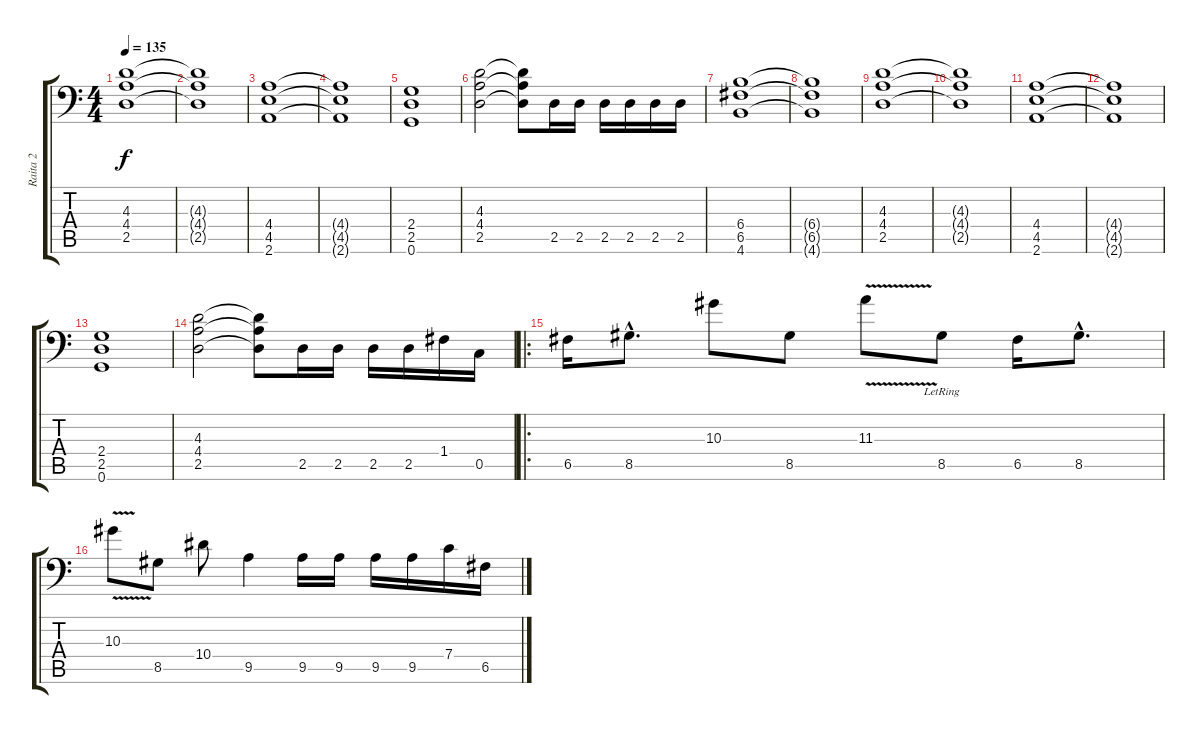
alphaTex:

\track ("Raita 2" "Raita 2") {instrument distortionguitar}
\staff {score tabs}
\tuning (G3 D3 Bb2 F2 C2 G1) {hide}
\ts (4 4)
\tempo 135
\clef f4
\ks c
(4.3 4.4 2.5).1{dy f} |
(4.3{t} 4.4{t} 2.5{t}).1 |
(4.4 4.5 2.6).1 |
(4.4{t} 4.5{t} 2.6{t}).1 |
(2.4 2.5 0.6).1 |
(4.3 4.4 2.5).2 (4.3{t} 4.4{t} 2.5{t}).8 2.5.16 2.5.16 2.5.16 2.5.16 2.5.16 2.5.16 |
(6.4 6.5 4.6).1 |
(6.4{t} 6.5{t} 4.6{t}).1 |
(4.3 4.4 2.5).1 |
(4.3{t} 4.4{t} 2.5{t}).1 |
(4.4 4.5 2.6).1 |
(4.4{t} 4.5{t} 2.6{t}).1 |
(2.4 2.5 0.6).1 |
(4.3 4.4 2.5).2 (4.3{t} 4.4{t} 2.5{t}).8 2.5.16 2.5.16 2.5.16 2.5.16 1.4.16 0.5.16 |
\ro
6.5.16 8.5{hac}.8{d} 10.3.8 8.5.8 11.3{v}.8 8.5{lr}.8 6.5.16 8.5{hac}.8{d} |
10.3{v}.8 8.5.8 10.4.8 9.5.4 9.5.16 9.5.16 9.5.16 9.5.16 7.4.16 6.5.16
